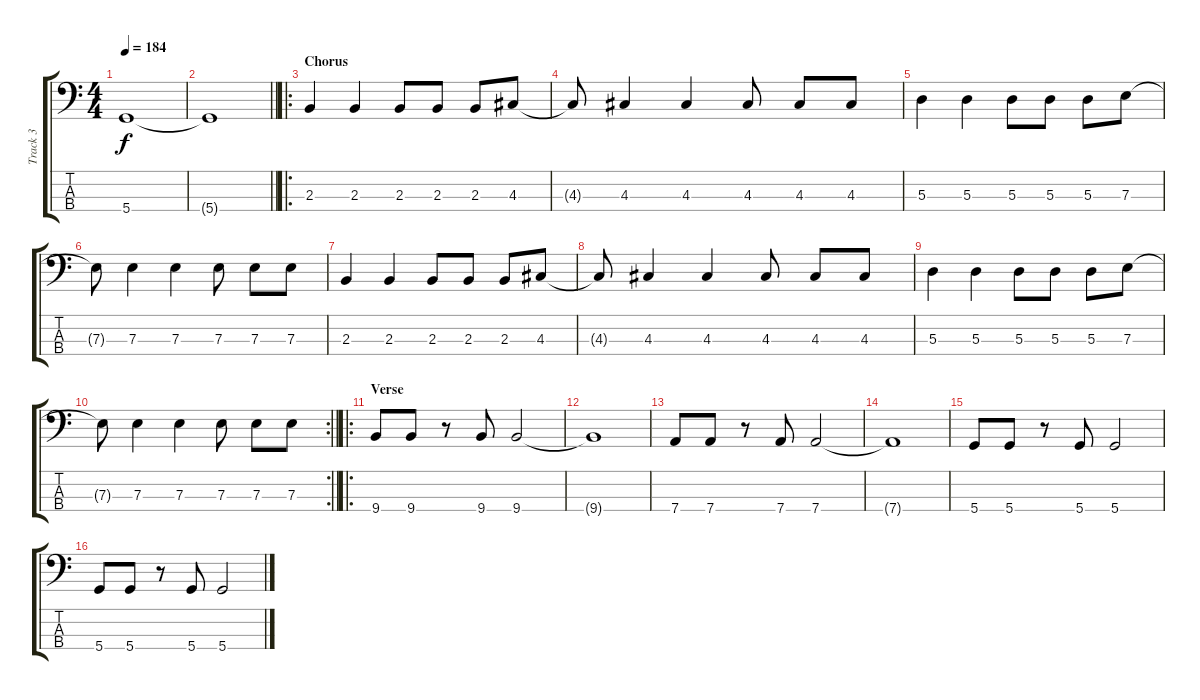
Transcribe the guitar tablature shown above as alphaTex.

\track ("Track 3" "Track 3") {instrument electricbassfinger}
\staff {score tabs}
\tuning (G2 D2 A1 D1) {hide}
\ts (4 4)
\tempo 184
\clef f4
\ks c
5.4.1{dy f} |
\barLineRight lightlight
5.4{t}.1 |
\ro
\section ("" "Chorus")
2.3.4 2.3.4 2.3.8 2.3.8 2.3.8 4.3.8 |
4.3{t}.8 4.3.4 4.3.4 4.3.8 4.3.8 4.3.8 |
5.3.4 5.3.4 5.3.8 5.3.8 5.3.8 7.3.8 |
7.3{t}.8 7.3.4 7.3.4 7.3.8 7.3.8 7.3.8 |
2.3.4 2.3.4 2.3.8 2.3.8 2.3.8 4.3.8 |
4.3{t}.8 4.3.4 4.3.4 4.3.8 4.3.8 4.3.8 |
5.3.4 5.3.4 5.3.8 5.3.8 5.3.8 7.3.8 |
\rc 2
\barLineRight lightlight
7.3{t}.8 7.3.4 7.3.4 7.3.8 7.3.8 7.3.8 |
\ro
\section ("" "Verse")
9.4.8 9.4.8 r.8 9.4.8 9.4.2 |
9.4{t}.1 |
7.4.8 7.4.8 r.8 7.4.8 7.4.2 |
7.4{t}.1 |
5.4.8 5.4.8 r.8 5.4.8 5.4.2 |
5.4.8 5.4.8 r.8 5.4.8 5.4.2
